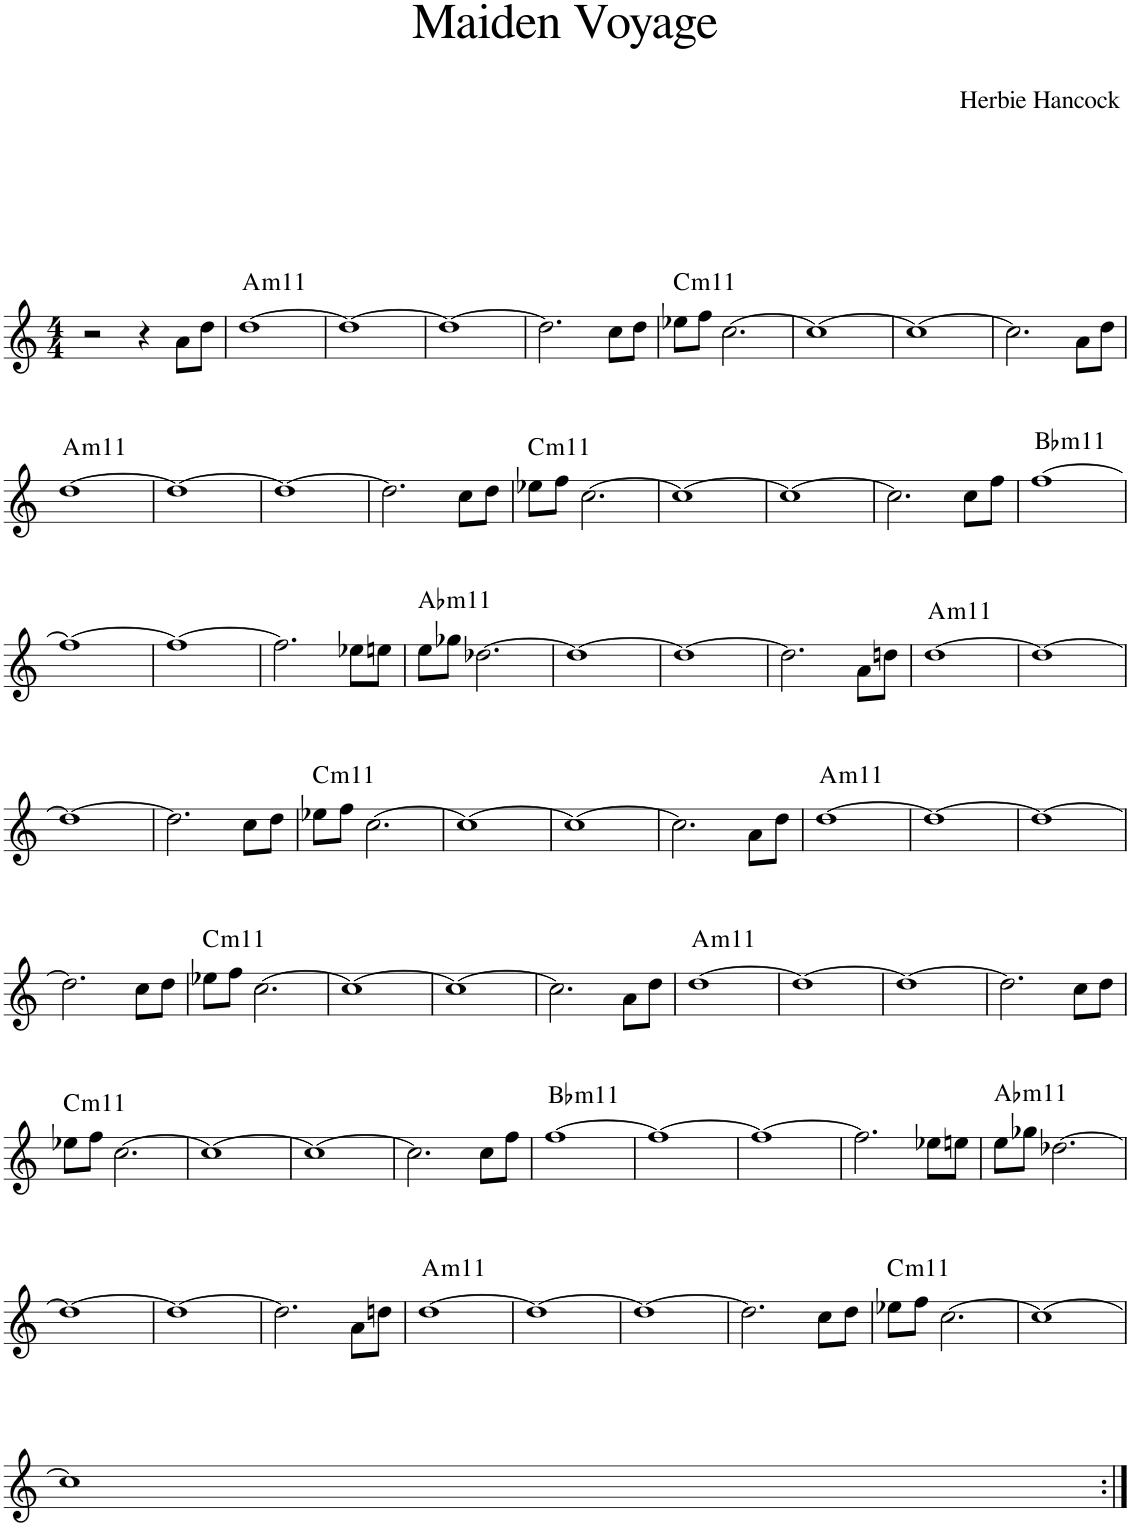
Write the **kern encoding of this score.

**kern	**harte
*part1	*part1
*staff1	*
*I"Piano	*
*I'Pno.	*
*clefG2	*
*k[]	*
*M4/4	*
=1	=1
2r	.
4r	.
8a\L	.
8dd\J	.
=2	=2
!	!LO:H:kt=m11
[1dd	A:min9(11)
=3	=3
1dd_	.
=4	=4
1dd_	.
=5	=5
2.dd\]	.
8cc\L	.
8dd\J	.
=6	=6
!	!LO:H:kt=m11
8ee-X\L	C:min9(11)
8ff\J	.
[2.cc\	.
=7	=7
1cc_	.
=8	=8
1cc_	.
=9	=9
2.cc\]	.
8a\L	.
8dd\J	.
!!LO:LB:g=z
=10	=10
!	!LO:H:kt=m11
[1dd	A:min9(11)
=11	=11
1dd_	.
=12	=12
1dd_	.
=13	=13
2.dd\]	.
8cc\L	.
8dd\J	.
=14	=14
!	!LO:H:kt=m11
8ee-X\L	C:min9(11)
8ff\J	.
[2.cc\	.
=15	=15
1cc_	.
=16	=16
1cc_	.
=17	=17
2.cc\]	.
8cc\L	.
8ff\J	.
=18	=18
!	!LO:H:kt=m11
[1ff	Bb:min9(11)
!!LO:LB:g=z
=19	=19
1ff_	.
=20	=20
1ff_	.
=21	=21
2.ff\]	.
8ee-X\L	.
8een\J	.
=22	=22
!	!LO:H:kt=m11
8ee\L	Ab:min9(11)
8gg-X\J	.
[2.dd-X\	.
=23	=23
1dd-_	.
=24	=24
1dd-_	.
=25	=25
2.dd-\]	.
8a\L	.
8ddn\J	.
=26	=26
!	!LO:H:kt=m11
[1dd	A:min9(11)
=27	=27
1dd_	.
!!LO:LB:g=z
=28	=28
1dd_	.
=29	=29
2.dd\]	.
8cc\L	.
8dd\J	.
=30	=30
!	!LO:H:kt=m11
8ee-X\L	C:min9(11)
8ff\J	.
[2.cc\	.
=31	=31
1cc_	.
=32	=32
1cc_	.
=33	=33
2.cc\]	.
8a\L	.
8dd\J	.
=34	=34
!	!LO:H:kt=m11
[1dd	A:min9(11)
=35	=35
1dd_	.
=36	=36
1dd_	.
!!LO:LB:g=z
=37	=37
2.dd\]	.
8cc\L	.
8dd\J	.
=38	=38
!	!LO:H:kt=m11
8ee-X\L	C:min9(11)
8ff\J	.
[2.cc\	.
=39	=39
1cc_	.
=40	=40
1cc_	.
=41	=41
2.cc\]	.
8a\L	.
8dd\J	.
=42	=42
!	!LO:H:kt=m11
[1dd	A:min9(11)
=43	=43
1dd_	.
=44	=44
1dd_	.
=45	=45
2.dd\]	.
8cc\L	.
8dd\J	.
!!LO:LB:g=z
=46	=46
!	!LO:H:kt=m11
8ee-X\L	C:min9(11)
8ff\J	.
[2.cc\	.
=47	=47
1cc_	.
=48	=48
1cc_	.
=49	=49
2.cc\]	.
8cc\L	.
8ff\J	.
=50	=50
!	!LO:H:kt=m11
[1ff	Bb:min9(11)
=51	=51
1ff_	.
=52	=52
1ff_	.
=53	=53
2.ff\]	.
8ee-X\L	.
8een\J	.
=54	=54
!	!LO:H:kt=m11
8ee\L	Ab:min9(11)
8gg-X\J	.
[2.dd-X\	.
!!LO:LB:g=z
=55	=55
1dd-_	.
=56	=56
1dd-_	.
=57	=57
2.dd-\]	.
8a\L	.
8ddn\J	.
=58	=58
!	!LO:H:kt=m11
[1dd	A:min9(11)
=59	=59
1dd_	.
=60	=60
1dd_	.
=61	=61
2.dd\]	.
8cc\L	.
8dd\J	.
=62	=62
!	!LO:H:kt=m11
8ee-X\L	C:min9(11)
8ff\J	.
[2.cc\	.
=63	=63
1cc_	.
!!LO:LB:g=z
=64	=64
1cc]	.
=:|!	=:|!
*-	*-
